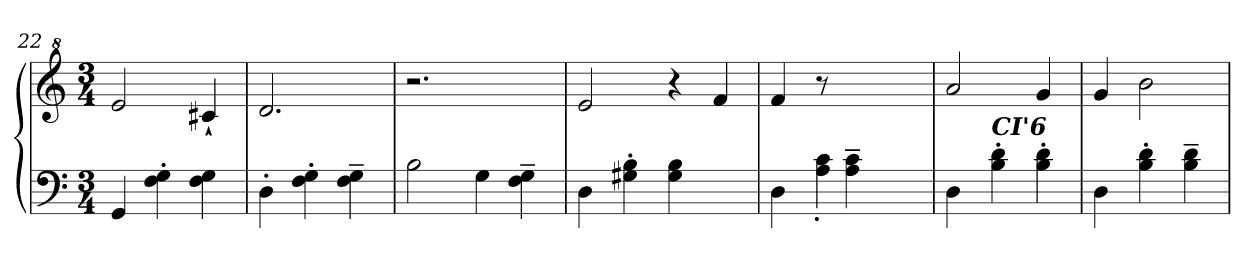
**kern	**kern
*part1	*part1
*staff2	*staff1
*clefF4	*clefG^2
*k[]	*k[]
*M3/4	*M3/4
=22	=22
4GG/	2ee/
4F\' 4G\'	.
4F\ 4G\	4cc#X`/
=23	=23
4D'\	2.dd/
4F\' 4G\'	.
4F\~ 4G\~	.
=24	=24
2B\	2.r
4G\	.
4F\~ 4G\~	4ryy
!!LO:LB:g=z
=25	=25
4D\	2ee/
4G#X\' 4B\'	.
4G#\ 4B\	4r
4ryy	4ff/
=26	=26
*^	*
4.ryy	4D\	4ff/
.	4A\' 4c\'	8r
4A\~ 4c\~	.	4ryy
.	4ryy	.
8ryy	.	8ryy
*v	*v	*
=27	=27
4D\	2aa/
!LO:TX:a:Bi:t=CI'6	!
4B\' 4d\'	.
4B\' 4d\'	4gg/
=28	=28
4D\	4gg/
4B\' 4d\'	2bb\
4B\~ 4d\~	.
=	=
*-	*-
